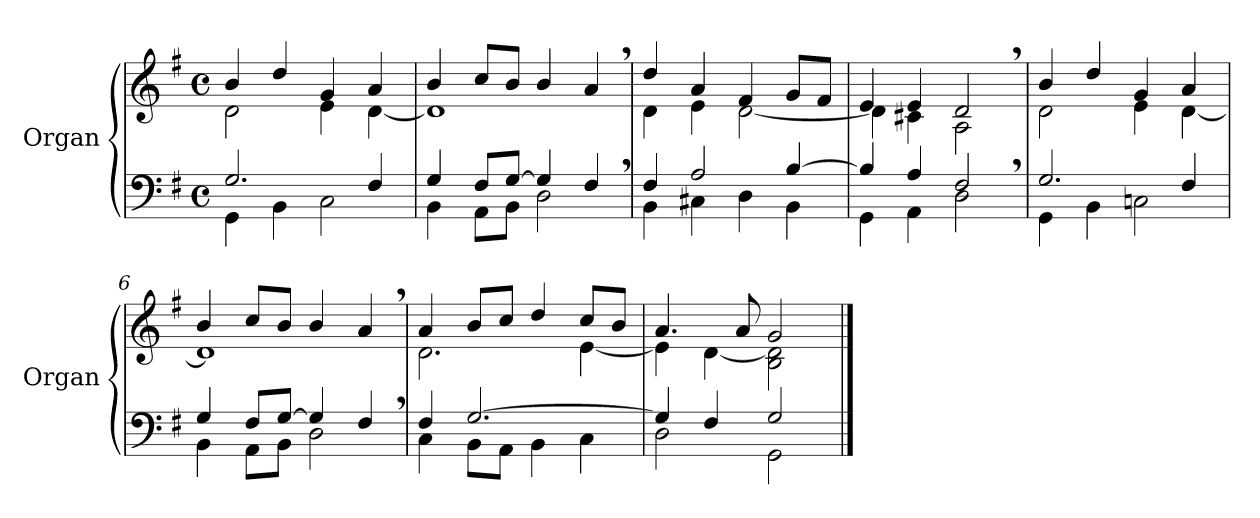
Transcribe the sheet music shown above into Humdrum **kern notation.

**kern	**kern
*part1	*part1
*staff2	*staff1
*I"Organ	*
*I'Organ	*
*clefF4	*clefG2
*k[f#]	*k[f#]
*M4/4	*M4/4
*met(c)	*met(c)
=1	=1
*^	*^
2.G/	4GG\	4b/	2d\
.	4BB\	4dd/	.
.	2C\	4g/	4e\
4F#/	.	4a/	[<4d\
=2	=2	=2	=2
4G/	4BB\	4b/	1d]
8F#/L	8AA\L	8cc/L	.
[>8G/J	8BB\J	8b/J	.
4G/]	2D\	4b/	.
4F#,/	.	4a,/	.
=3	=3	=3	=3
4F#/	4BB\	4dd/	4d\
2A/	4C#X\	4a/	4e\
.	4D\	4f#/	[<2d\
[>4B/	4BB\	8g/L	.
.	.	8f#/J	.
=4	=4	=4	=4
4B/]	4GG\	4e/	4d\]
4A/	4AA\	4e/	4c#X\
2F#,/	2D\	2d,/	2A\
=5	=5	=5	=5
2.G/	4GG\	4b/	2d\
.	4BB\	4dd/	.
.	2Cn\	4g/	4e\
4F#/	.	4a/	[<4d\
=6	=6	=6	=6
4G/	4BB\	4b/	1d]
8F#/L	8AA\L	8cc/L	.
[>8G/J	8BB\J	8b/J	.
4G/]	2D\	4b/	.
4F#,/	.	4a,/	.
=7	=7	=7	=7
4F#/	4C\	4a/	2.d\
[>2.G/	8BB\L	8b/L	.
.	8AA\J	8cc/J	.
.	4BB\	4dd/	.
.	4C\	8cc/L	[<4e\
.	.	8b/J	.
=8	=8	=8	=8
4G/]	2D\	4.a/	4e\]
4F#/	.	.	[<4d\
.	.	8a/	.
2G/	2GG\	2g/	2B\ 2d\]
*v	*v	*	*
*	*v	*v
==	==
*-	*-
